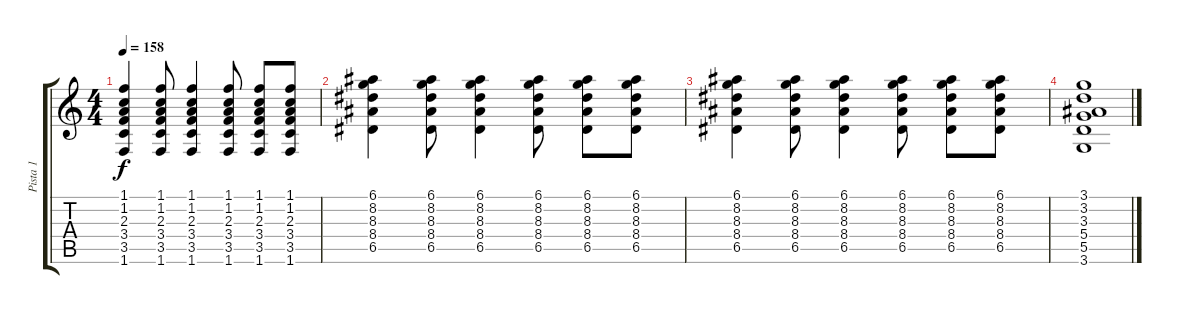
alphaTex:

\track ("Pista 1" "Pista 1") {instrument distortionguitar}
\staff {score tabs}
\tuning (E4 B3 G3 D3 A2 E2) {hide}
\ts (4 4)
\tempo 158
\clef g2
\ks c
(1.1 1.2 2.3 3.4 3.5 1.6).4{dy f} (1.1 1.2 2.3 3.4 3.5 1.6).8 (1.1 1.2 2.3 3.4 3.5 1.6).4 (1.1 1.2 2.3 3.4 3.5 1.6).8 (1.1 1.2 2.3 3.4 3.5 1.6).8 (1.1 1.2 2.3 3.4 3.5 1.6).8 |
(6.1 8.2 8.3 8.4 6.5).4 (6.1 8.2 8.3 8.4 6.5).8 (6.1 8.2 8.3 8.4 6.5).4 (6.1 8.2 8.3 8.4 6.5).8 (6.1 8.2 8.3 8.4 6.5).8 (6.1 8.2 8.3 8.4 6.5).8 |
(6.1 8.2 8.3 8.4 6.5).4 (6.1 8.2 8.3 8.4 6.5).8 (6.1 8.2 8.3 8.4 6.5).4 (6.1 8.2 8.3 8.4 6.5).8 (6.1 8.2 8.3 8.4 6.5).8 (6.1 8.2 8.3 8.4 6.5).8 |
(3.1 3.2 3.3 5.4 5.5 3.6).1
